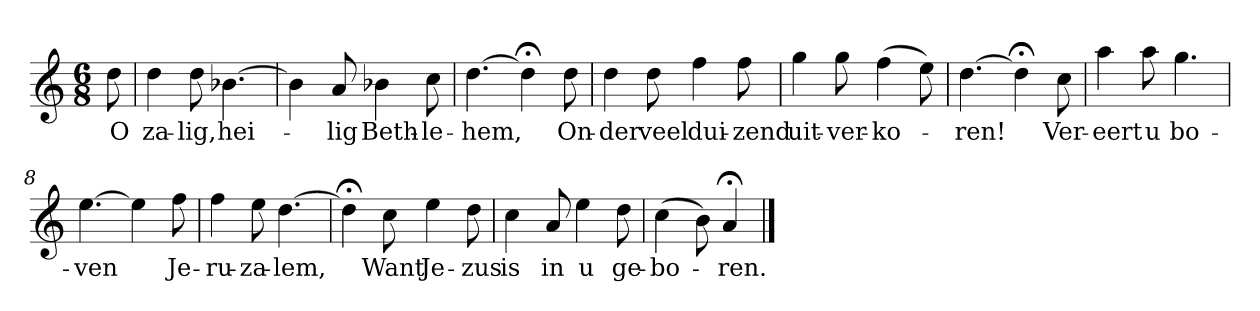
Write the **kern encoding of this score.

**kern	**text
*part1	*part1
*staff1	*staff1
*k[]	*
*a:	*
*M6/8	*
*MM120	*
=	=
8dd	O
=1	=1
4dd	za-
8dd	-lig,
[4.b-X	hei-
=2	=2
4b-]	.
8a	-lig
4b-X	Beth-
8cc	-le-
=3	=3
[4.dd	-hem,
4dd;<]	.
8dd	On-
=4	=4
4dd	-der
8dd	veel
4ff	dui-
8ff	-zend
=5	=5
4gg	uit-
8gg	-ver-
(4ff	-ko-
8ee)	.
=6	=6
[4.dd	-ren!
4dd;<]	.
8cc	Ver-
=7	=7
4aa	-eert
8aa	u
4.gg	bo-
=8	=8
[4.ee	-ven
4ee]	.
8ff	Je-
=9	=9
4ff	-ru-
8ee	-za-
[4.dd	-lem,
=10	=10
4dd;<]	.
8cc	Want
4ee	Je-
8dd	-zus
=11	=11
4cc	is
8a	in
4ee	u
8dd	ge-
=12	=12
(4cc	-bo-
8b)	.
4a;<	-ren.
==	==
*-	*-
